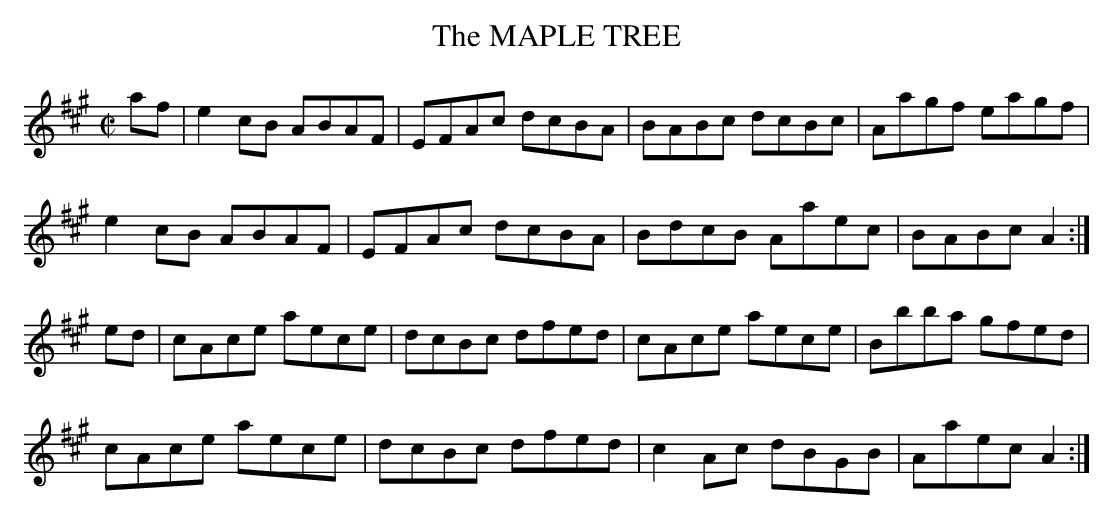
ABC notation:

X:1
T:MAPLE TREE, The
M:C|
L:1/8
K:A
af|e2cB ABAF|EFAc dcBA|BABc dcBc|Aagf eagf|
e2cB ABAF|EFAc dcBA|BdcB Aaec|BABc A2 :|
ed|cAce aece|dcBc dfed|cAce aece|Bbba gfed|
cAce aece|dcBc dfed|c2Ac dBGB|Aaec A2 :|
